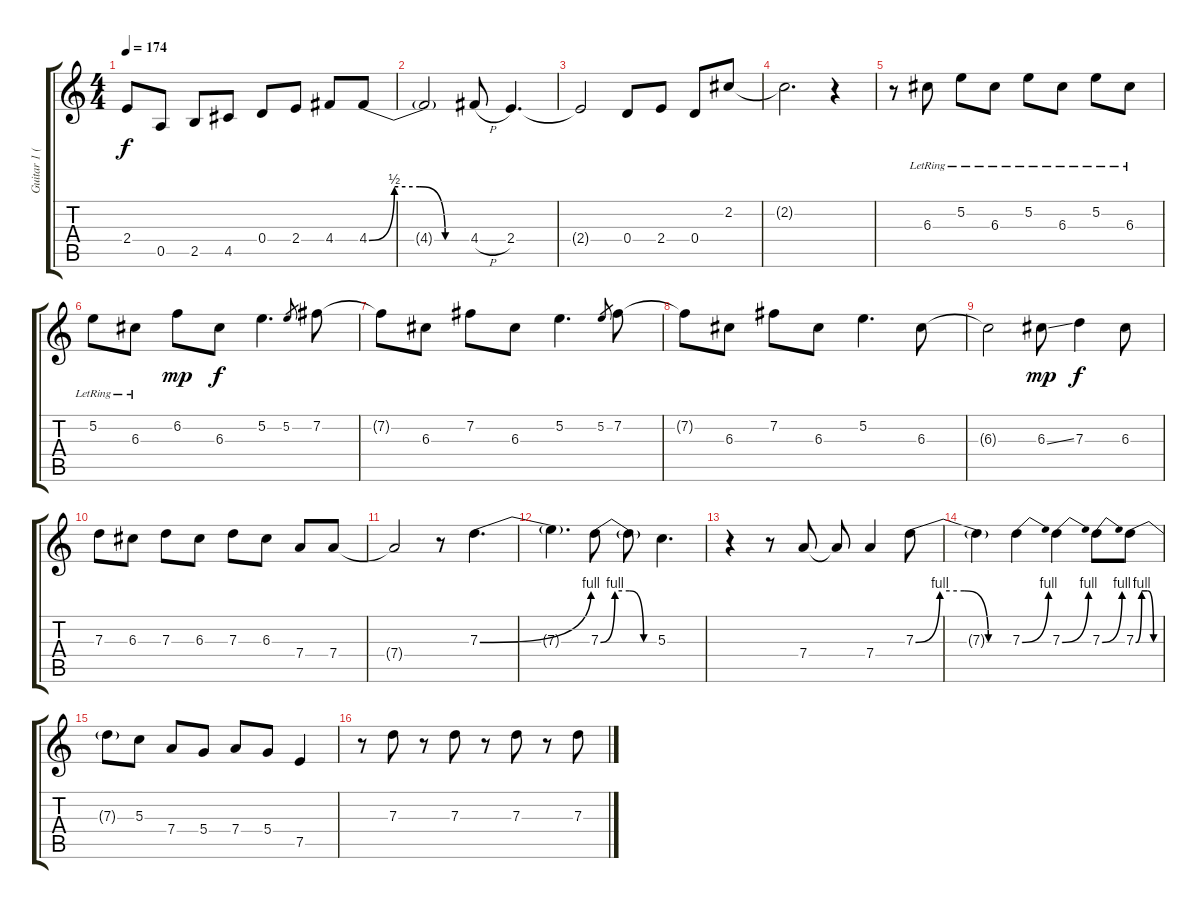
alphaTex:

\track ("Guitar 1 (Light Dist.)" "Guitar 1 (") {instrument distortionguitar}
\staff {score tabs}
\tuning (E4 B3 G3 D3 A2 E2) {hide}
\ts (4 4)
\tempo 174
\clef g2
\ks c
2.4{t}.8{dy f} 0.5.8 2.5.8 4.5.8 0.4.8 2.4.8 4.4.8 4.4{be (custom 0 0 15 2 30 2 45 0 60 0)}.8 |
4.4{t}.2 4.4{h}.8 2.4.4{d} |
2.4{t}.2 0.4.8 2.4.8 0.4.8 2.2.8 |
2.2{t}.2{d} r.4 |
r.8 6.3{lr}.8 5.2{lr}.8 6.3{lr}.8 5.2{lr}.8 6.3{lr}.8 5.2{lr}.8 6.3{lr}.8 |
5.2{lr}.8 6.3{lr}.8 6.2.8{dy mp} 6.3.8{dy f} 5.2.4{d} 5.2.8{gr} 7.2.8 |
7.2{t}.8 6.3.8 7.2.8 6.3.8 5.2.4{d} 5.2.8{gr} 7.2.8 |
7.2{t}.8 6.3.8 7.2.8 6.3.8 5.2.4{d} 6.3.8 |
6.3{t}.2 6.3{ss}.8{dy mp} 7.3.4{dy f} 6.3.8 |
7.3.8 6.3.8 7.3.8 6.3.8 7.3.8 6.3.8 7.4.8 7.4.8 |
7.4{t}.2 r.8 7.3{be (bend 0 0 60 4)}.4{d} |
7.3{t}.4{d} 7.3{be (custom 0 0 15 4 30 4 45 0 60 0)}.8 7.3{t}.8 5.3.4{d} |
r.4 r.8 7.4.8 7.4{t}.8 7.4.4 7.3{be (custom 0 0 15 4 30 4 45 0 60 0)}.8 |
7.3{t}.4 7.3{be (bend 0 0 60 4)}.4 7.3{be (bend 0 0 60 4)}.4 7.3{be (bend 0 0 60 4)}.8 7.3{be (custom 0 0 15 4 30 4 45 0 60 0)}.8 |
7.3{t}.8 5.3.8 7.4.8 5.4.8 7.4.8 5.4.8 7.5.4 |
r.8 7.3.8 r.8 7.3.8 r.8 7.3.8 r.8 7.3.8
